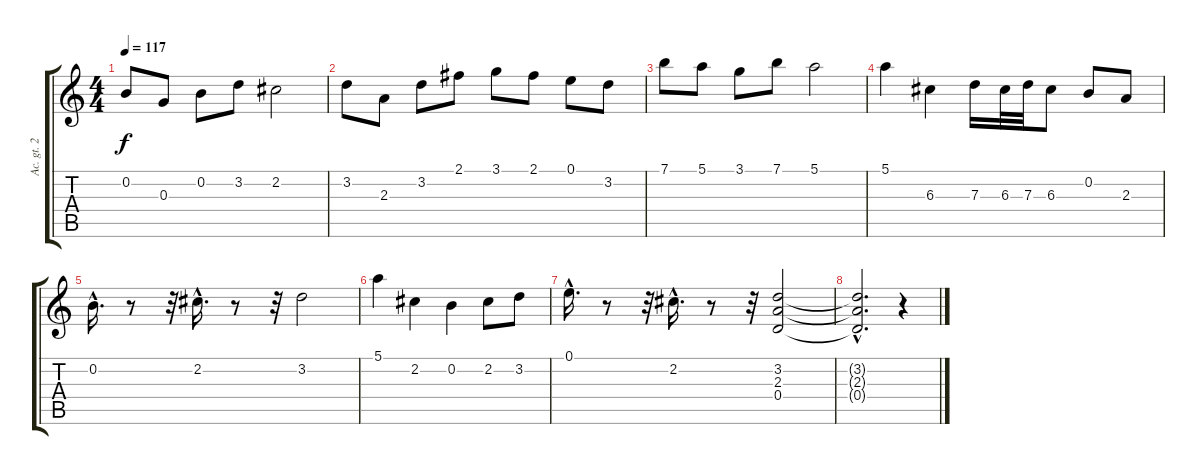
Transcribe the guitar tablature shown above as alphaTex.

\track ("Ac. gt. 2" "Ac. gt. 2") {instrument acousticguitarsteel}
\staff {score tabs}
\tuning (E4 B3 G3 D3 A2 E2) {hide}
\ts (4 4)
\tempo 117
\clef g2
\ks c
0.2.8{dy f} 0.3.8 0.2.8 3.2.8 2.2.2 |
3.2.8 2.3.8 3.2.8 2.1.8 3.1.8 2.1.8 0.1.8 3.2.8 |
7.1.8 5.1.8 3.1.8 7.1.8 5.1.2 |
5.1.4 6.3.4 7.3.16 6.3.32 7.3.32 6.3.8 0.2.8 2.3.8 |
0.2{hac}.16{d} r.8 r.32 2.2{hac}.16{d} r.8 r.32 3.2.2 |
5.1.4 2.2.4 0.2.4 2.2.8 3.2.8 |
0.1{hac}.16{d} r.8 r.32 2.2{hac}.16{d} r.8 r.32 (3.2 2.3 0.4).2 |
(3.2{hac t} 2.3{hac t} 0.4{hac t}).2{d} r.4
